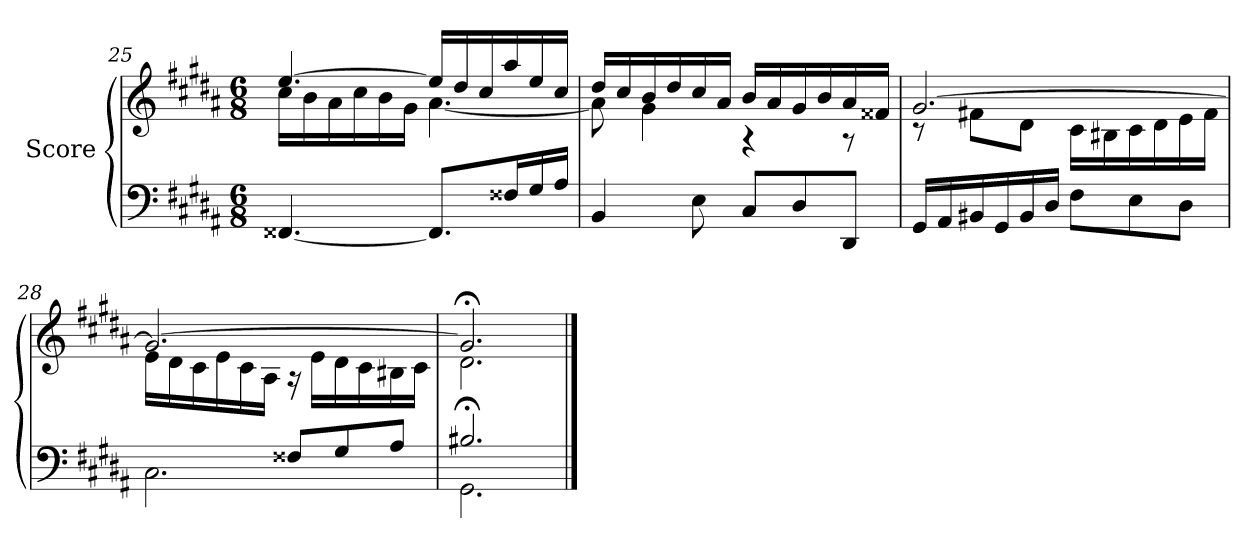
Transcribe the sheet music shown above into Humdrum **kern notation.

**kern	**kern
*part1	*part1
*staff2	*staff1
*I"Score	*
*clefF4	*clefG2
*k[f#c#g#d#a#]	*k[f#c#g#d#a#]
*M6/8	*M6/8
=25	=25
*	*^
[4.FF##X/	[4.ee/	16cc#\LL
.	.	16b\
.	.	16a#\
.	.	16cc#\
.	.	16b\
.	.	16g#\JJ
8.FF##/L]	16ee/LL]	[4.a#\
.	16dd#/	.
.	16cc#/	.
16F##X/L	16aa#/	.
16G#/	16ee/	.
16A#/JJ	16cc#/JJ	.
!!LO:LB:g=z	!!
=26	=26	=26
4BB/	16dd#/LL	8a#\]
.	16cc#/	.
.	16b/	4g#\
.	16dd#/	.
8E\	16cc#/	.
.	16a#/JJ	.
8C#/L	16b/LL	4r
.	16a#/	.
8D#/	16g#/	.
.	16b/	.
8DD#/J	16a#/	8r
.	16f##X/JJ	.
=27	=27	=27
16GG#/LL	[2.g#/	8r
16AA#/	.	.
16BB#X/	.	8f#X\L
16GG#/	.	.
16BB#/	.	8d#\J
16D#/JJ	.	.
8F#\L	.	16c#\LL
.	.	16B#X\
8E\	.	16c#\
.	.	16d#\
8D#\J	.	16e\
.	.	16f#\JJ
=28	=28	=28
*^	*	*
2.C#\	4.ryy	2.g#/_	16e\LL
.	.	.	16d#\
.	.	.	16c#\
.	.	.	16e\
.	.	.	16c#\
.	.	.	16A#\JJ
.	8F##X/L	.	16r
.	.	.	16e\LL
.	8G#/	.	16d#\
.	.	.	16c#\
.	8A#/J	.	16B#X\
.	.	.	16c#\JJ
=29	=29	=29	=29
2.GG#;\	2.B#X/	2.g#;</]	2.d#\
*v	*v	*	*
*	*v	*v
==	==
*-	*-
